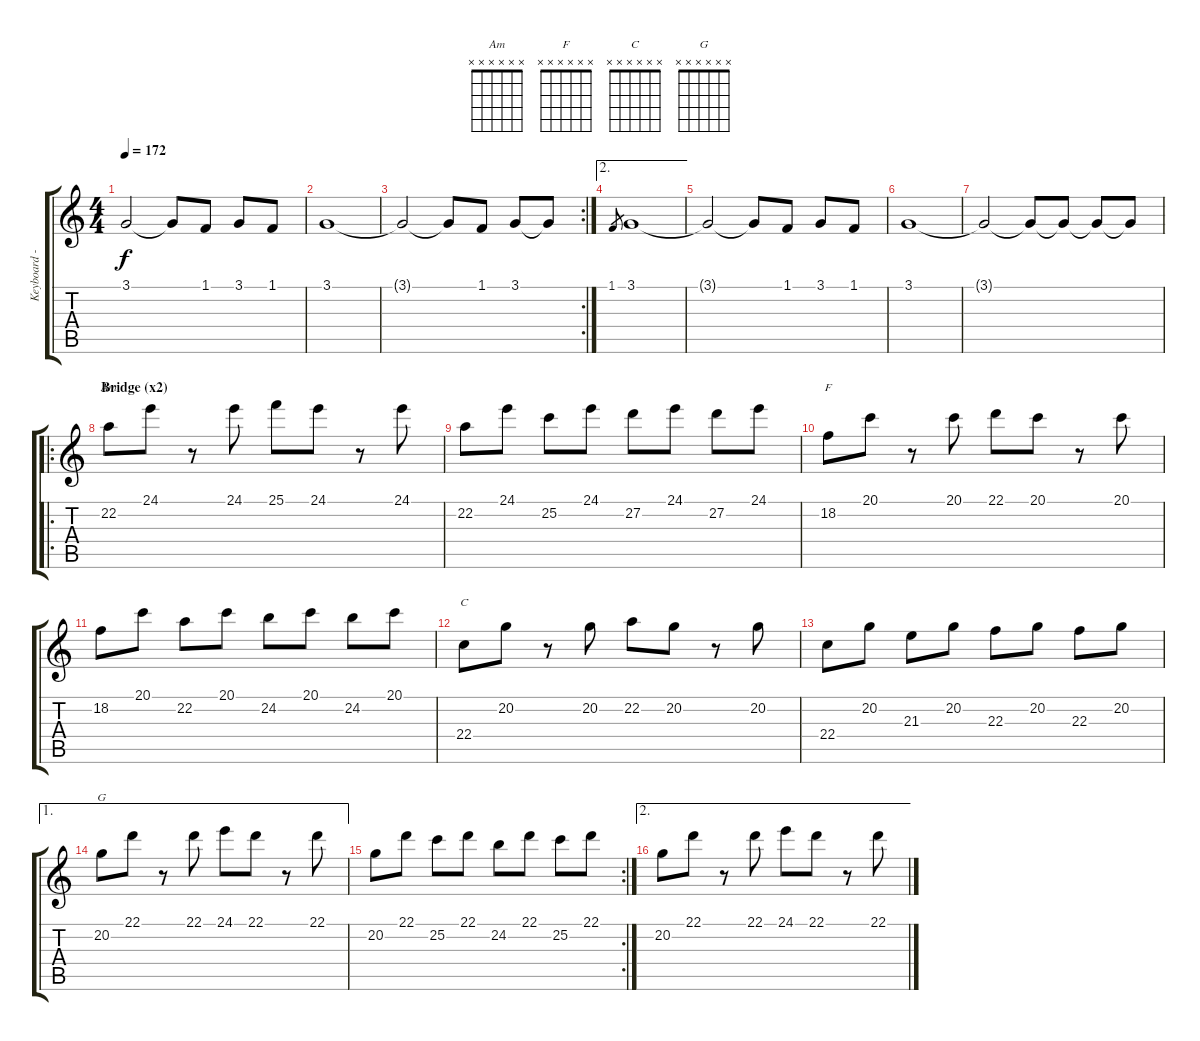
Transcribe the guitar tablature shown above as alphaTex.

\track ("Keyboard - lead" "Keyboard -") {instrument harpsichord}
\staff {score tabs}
\tuning (E4 B3 G3 D3 A2 E2) {hide}
\chord ("Am" x x x x x x)
\chord ("F" x x x x x x)
\chord ("C" x x x x x x)
\chord ("G" x x x x x x)
\ts (4 4)
\tempo 172
\clef g2
\ks c
3.1{t}.2{dy f} 3.1{t}.8 1.1.8 3.1.8 1.1.8 |
3.1.1 |
\rc 2
3.1{t}.2 3.1{t}.8 1.1.8 3.1.8 3.1{t}.8 |
\ae 2
1.1.8{gr} 3.1.1 |
3.1{t}.2 3.1{t}.8 1.1.8 3.1.8 1.1.8 |
3.1.1 |
3.1{t}.2 3.1{t}.8 3.1{t}.8{volume 0} 3.1{t}.8 3.1{t}.8 |
\ro
\section ("" "Bridge (x2)")
22.2.8{ch "Am" volume 14 instrument harpsichord} 24.1.8 r.8 24.1.8 25.1.8 24.1.8 r.8 24.1.8 |
22.2.8 24.1.8 25.2.8 24.1.8 27.2.8 24.1.8 27.2.8 24.1.8 |
18.2.8{ch "F"} 20.1.8 r.8 20.1.8 22.1.8 20.1.8 r.8 20.1.8 |
18.2.8 20.1.8 22.2.8 20.1.8 24.2.8 20.1.8 24.2.8 20.1.8 |
22.4.8{ch "C"} 20.2.8 r.8 20.2.8 22.2.8 20.2.8 r.8 20.2.8 |
22.4.8 20.2.8 21.3.8 20.2.8 22.3.8 20.2.8 22.3.8 20.2.8 |
\ae 1
20.2.8{ch "G"} 22.1.8 r.8 22.1.8 24.1.8 22.1.8 r.8 22.1.8 |
\rc 2
20.2.8 22.1.8 25.2.8 22.1.8 24.2.8 22.1.8 25.2.8 22.1.8 |
\ae 2
20.2.8 22.1.8 r.8 22.1.8 24.1.8 22.1.8 r.8 22.1.8
